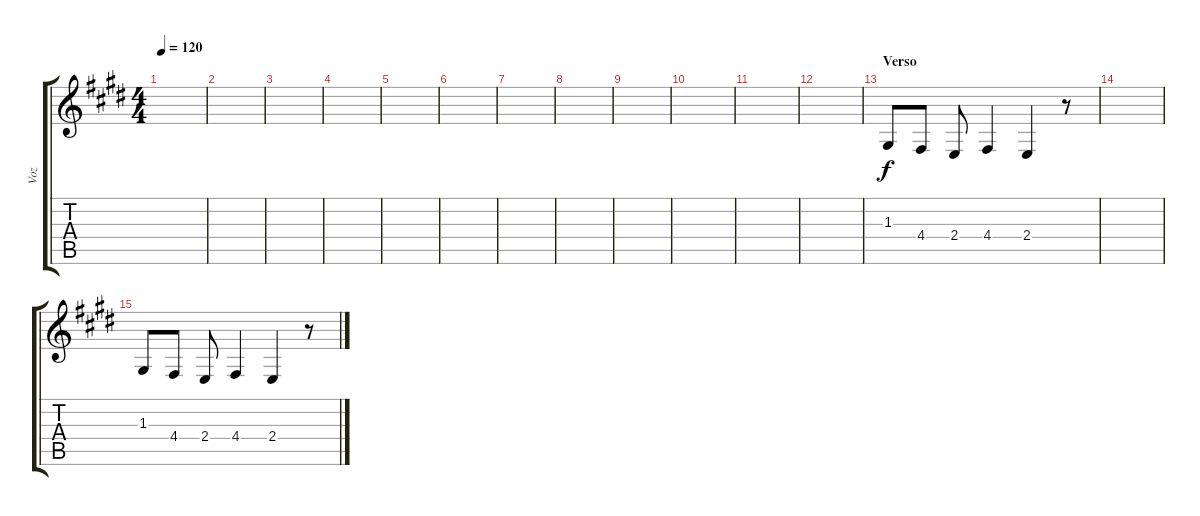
\track ("Voz" "Voz") {instrument bassoon}
\staff {score tabs}
\tuning (E4 B3 G3 D3 A2 E2) {hide}
\ts (4 4)
\tempo 120
\clef g2
\ks e
|
|
|
|
|
|
|
|
|
|
|
|
\section ("" "Verso")
1.3.8 4.4.8 2.4.8 4.4.4 2.4.4 r.8 |
|
1.3.8 4.4.8 2.4.8 4.4.4 2.4.4 r.8
